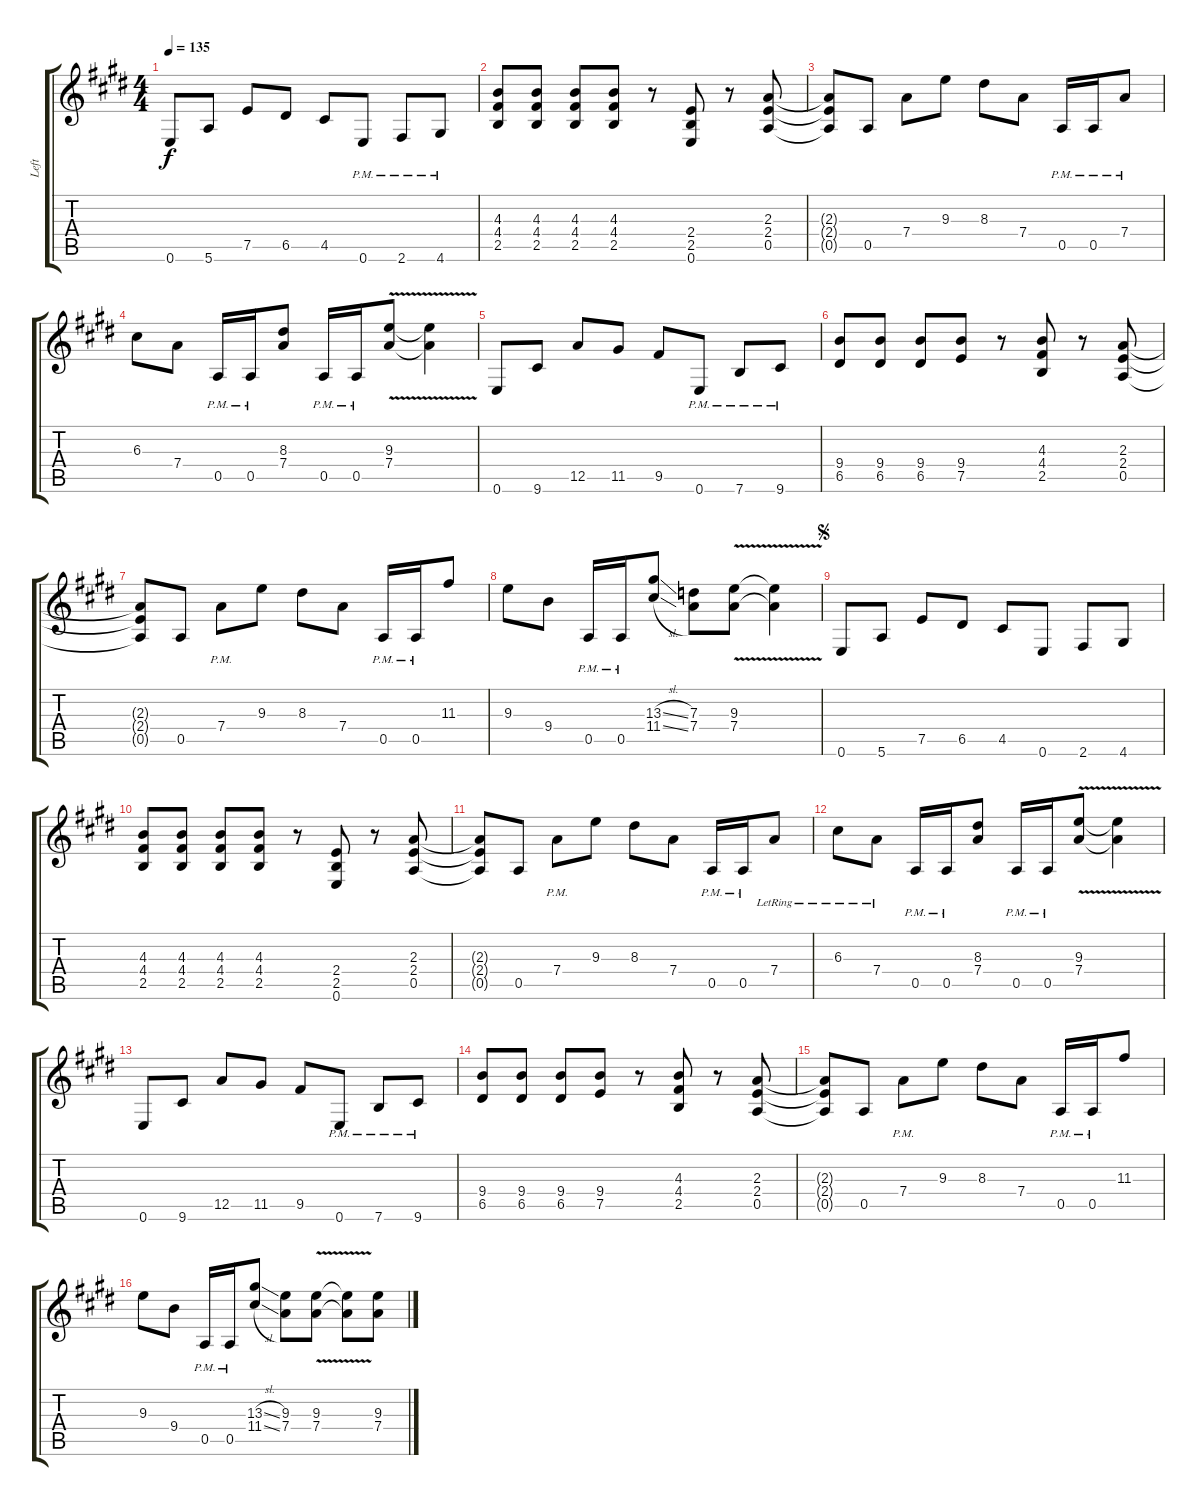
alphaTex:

\track ("Left" "Left") {instrument distortionguitar}
\staff {score tabs}
\tuning (E4 B3 G3 D3 A2 E2) {hide}
\ts (4 4)
\tempo 135
\clef g2
\ks e
0.6.8{dy f instrument distortionguitar} 5.6.8 7.5.8 6.5.8 4.5.8 0.6{pm}.8 2.6{pm}.8 4.6{pm}.8 |
(4.3 4.4 2.5).8 (4.3 4.4 2.5).8 (4.3 4.4 2.5).8 (4.3 4.4 2.5).8 r.8 (2.4 2.5 0.6).8 r.8 (2.3 2.4 0.5).8 |
(2.3{t} 2.4{t} 0.5{t}).8 0.5.8 7.4.8 9.3.8 8.3.8 7.4.8 0.5{pm}.16 0.5{pm}.16 7.4{pm}.8 |
6.3.8 7.4.8 0.5{pm}.16 0.5{pm}.16 (8.3 7.4).8 0.5{pm}.16 0.5{pm}.16 (9.3{v} 7.4{v}).8 (9.3{v t} 7.4{v t}).4 |
0.6.8 9.6.8 12.5.8 11.5.8 9.5.8 0.6{pm}.8 7.6{pm}.8 9.6{pm}.8 |
(9.4 6.5).8 (9.4 6.5).8 (9.4 6.5).8 (9.4 7.5).8 r.8 (4.3 4.4 2.5).8 r.8 (2.3 2.4 0.5).8 |
(2.3{t} 2.4{t} 0.5{t}).8 0.5.8 7.4{pm}.8 9.3.8 8.3.8 7.4.8 0.5{pm}.16 0.5{pm}.16 11.3.8 |
9.3.8 9.4.8 0.5{pm}.16 0.5{pm}.16 (13.3{sl} 11.4{sl}).8 (7.3 7.4).8 (9.3{v} 7.4{v}).8 (9.3{v t} 7.4{v t}).4 |
\jump segno
0.6.8 5.6.8 7.5.8 6.5.8 4.5.8 0.6.8 2.6.8 4.6.8 |
(4.3 4.4 2.5).8 (4.3 4.4 2.5).8 (4.3 4.4 2.5).8 (4.3 4.4 2.5).8 r.8 (2.4 2.5 0.6).8 r.8 (2.3 2.4 0.5).8 |
(2.3{t} 2.4{t} 0.5{t}).8 0.5.8 7.4{pm}.8 9.3.8 8.3.8 7.4.8 0.5{pm}.16 0.5{pm}.16 7.4{lr}.8 |
6.3{lr}.8 7.4{lr}.8 0.5{pm}.16 0.5{pm}.16 (8.3 7.4).8 0.5{pm}.16 0.5{pm}.16 (9.3{v} 7.4{v}).8 (9.3{v t} 7.4{v t}).4 |
0.6.8 9.6.8 12.5.8 11.5.8 9.5.8 0.6{pm}.8 7.6{pm}.8 9.6{pm}.8 |
(9.4 6.5).8 (9.4 6.5).8 (9.4 6.5).8 (9.4 7.5).8 r.8 (4.3 4.4 2.5).8 r.8 (2.3 2.4 0.5).8 |
(2.3{t} 2.4{t} 0.5{t}).8 0.5.8 7.4{pm}.8 9.3.8 8.3.8 7.4.8 0.5{pm}.16 0.5{pm}.16 11.3.8 |
9.3.8 9.4.8 0.5{pm}.16 0.5{pm}.16 (13.3{sl} 11.4{sl}).8 (9.3 7.4).8 (9.3{v} 7.4{v}).8 (9.3{v t} 7.4{v t}).8 (9.3 7.4).8
